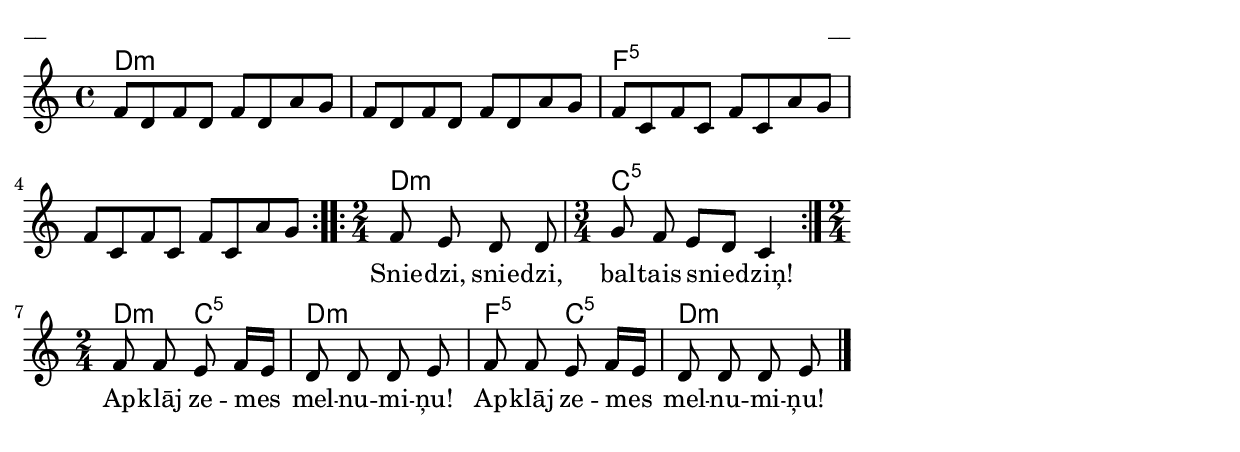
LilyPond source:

\version "2.13.16" 
%\header {
% title = "Sniega dziesma"
%}
% Dzeltenā mape, p.3
\paper {
line-width = 14\cm
left-margin = 0.4\cm
between-system-padding = 0.3\cm
between-system-space = 0.3\cm
}
\layout {
indent = #0
ragged-last = ##f
}

voiceA = \relative c' {
\clef "treble"
\key c \major
\time 4/4
\repeat volta 2 {
f8[ d f d] f[ d a' g] | f8[ d f d] f[ d a' g] | 
f8[ c f c] f[ c a' g] | f8[ c f c] f[ c a' g] 
}
\repeat volta 2 {
\time 2/4
f8 e d d 
\time 3/4
g8 f e[ d] c4 
}
\time 2/4
f8 f e f16[ e] | d8 d d e | 
f8 f e f16[ e] | d8 d d e
\bar "|." 
}

voiceB = \relative c' {
\clef "treble"
\key c \major
\time 4/4
\phrasingSlurDashed
c4 c8 c e c c4 | d8 g, g4 e'8 c c4 | c4 c8 c e c c\( c\) | d8 g, g g c4 s4
\bar "|." 
}


lyricA = \lyricmode {
_ _ _ _ _ _ _ _
Snie -- dzi, snie -- dzi, bal -- tais snie -- dziņ!
Ap -- klāj ze -- mes mel -- nu -- mi -- ņu! 
Ap -- klāj ze -- mes mel -- nu -- mi -- ņu! 
}


chordsA = \chordmode {
\time 4/4
\repeat volta 2 {
d1:m s1 f1:5 s1
}
\repeat volta 2 {
\time 2/4
d2:m
\time 3/4
c2.:5
}
\time 2/4
d4:m c4:5 | d2:m | f4:5 c4:5 | d2:m
}


fullScore = <<
\new ChordNames { \chordsA }
\new Staff {
<<
\new Voice = "voiceA" { \oneVoice \autoBeamOff \voiceA }
\lyricsto "voiceA" \new Lyrics \lyricA
>>
}
>>

\score {
\fullScore
\header { piece = "__" opus = "__" }
}
\markup { \with-color #(x11-color 'white) \sans \smaller "__" }
\score {
\unfoldRepeats
\fullScore
\midi {
\context { \Staff \remove "Staff_performer" }
\context { \Voice \consists "Staff_performer" }
}
}


